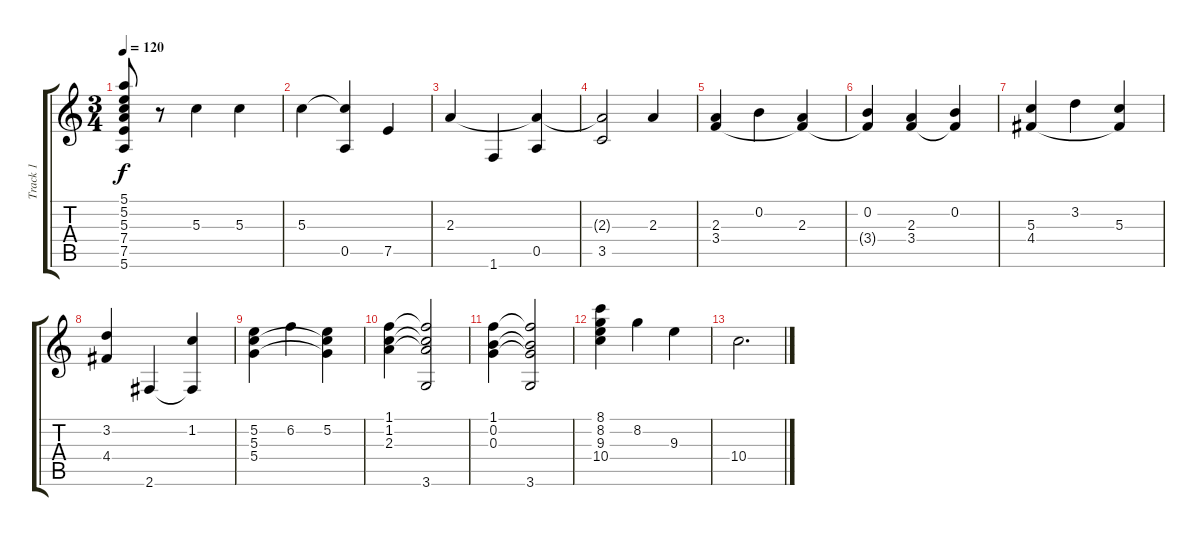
\track ("Track 1" "Track 1") {instrument acousticguitarsteel}
\staff {score tabs}
\tuning (E4 B3 G3 D3 A2 E2) {hide}
\ts (3 4)
\tempo 120
\clef g2
\ks c
(5.1 5.2 5.3 7.4 7.5 5.6).8{dy f} r.8 5.3.4 5.3.4 |
5.3.4 (5.3{t} 0.5).4 7.5.4 |
2.3.4 1.6.4 (2.3{t} 0.5).4 |
(2.3{t} 3.5).2 2.3.4 |
(2.3 3.4).4 0.2.4 (2.3 3.4{t}).4 |
(0.2 3.4{t}).4 (2.3 3.4).4 (0.2 3.4{t}).4 |
(5.3 4.4).4 3.2.4 (5.3 4.4{t}).4 |
(3.2 4.4).4 2.6.4 (1.2 2.6{t}).4 |
(5.2 5.3 5.4).4 6.2.4 (5.2 5.3{t} 5.4{t}).4 |
(1.1 1.2 2.3).4 (1.1{t} 1.2{t} 2.3{t} 3.6).2 |
(1.1 0.2 0.3).4 (1.1{t} 0.2{t} 0.3{t} 3.6).2 |
(8.1 8.2 9.3 10.4).4 8.2.4 9.3.4 |
10.4.2{d}
